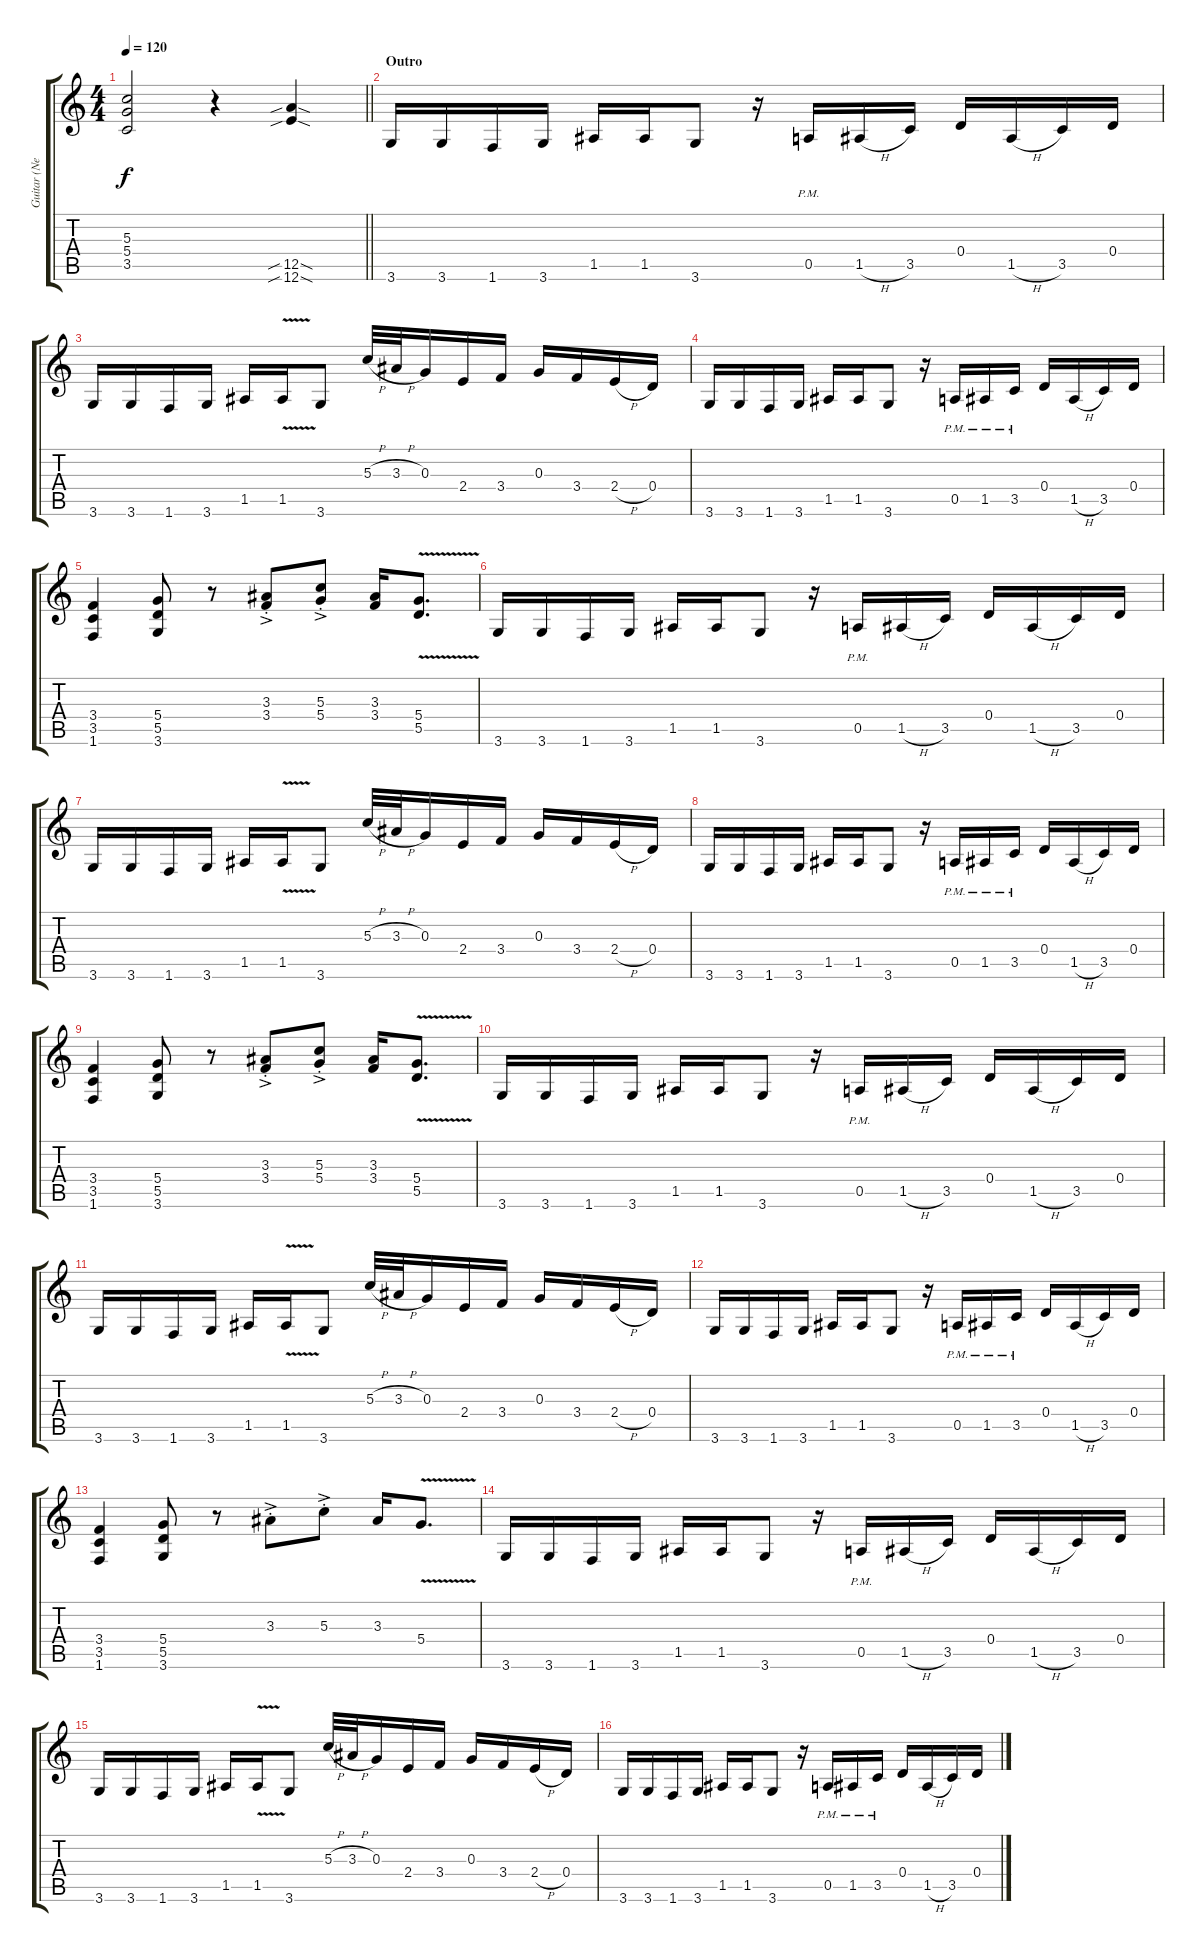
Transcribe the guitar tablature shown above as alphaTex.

\track ("Guitar (Nelson)" "Guitar (Ne") {instrument overdrivenguitar}
\staff {score tabs}
\tuning (E4 B3 G3 D3 A2 E2) {hide}
\ts (4 4)
\tempo 120
\clef g2
\barLineRight lightlight
\ks c
(5.3 5.4 3.5).2{dy f} r.4 (12.5{sib sod} 12.6{sib sod}).4 |
\section ("" "Outro")
3.6.16 3.6.16 1.6.16 3.6.16 1.5.16 1.5.16 3.6.8 r.16 0.5{pm}.16 1.5{h}.16 3.5.16 0.4.16 1.5{h}.16 3.5.16 0.4.16 |
3.6.16 3.6.16 1.6.16 3.6.16 1.5.16 1.5{v}.16 3.6.8 5.3{h}.32 3.3{h}.32 0.3.16 2.4.16 3.4.16 0.3.16 3.4.16 2.4{h}.16 0.4.16 |
3.6.16 3.6.16 1.6.16 3.6.16 1.5.16 1.5.16 3.6.8 r.16 0.5{pm}.16 1.5{pm}.16 3.5{pm}.16 0.4.16 1.5{h}.16 3.5.16 0.4.16 |
(3.4 3.5 1.6).4 (5.4 5.5 3.6).8 r.8 (3.3{ac st} 3.4{ac st}).8 (5.3{ac st} 5.4{ac st}).8 (3.3 3.4).16 (5.4{v} 5.5{v}).8{d} |
3.6.16 3.6.16 1.6.16 3.6.16 1.5.16 1.5.16 3.6.8 r.16 0.5{pm}.16 1.5{h}.16 3.5.16 0.4.16 1.5{h}.16 3.5.16 0.4.16 |
3.6.16 3.6.16 1.6.16 3.6.16 1.5.16 1.5{v}.16 3.6.8 5.3{h}.32 3.3{h}.32 0.3.16 2.4.16 3.4.16 0.3.16 3.4.16 2.4{h}.16 0.4.16 |
3.6.16 3.6.16 1.6.16 3.6.16 1.5.16 1.5.16 3.6.8 r.16 0.5{pm}.16 1.5{pm}.16 3.5{pm}.16 0.4.16 1.5{h}.16 3.5.16 0.4.16 |
(3.4 3.5 1.6).4 (5.4 5.5 3.6).8 r.8 (3.3{ac st} 3.4{ac st}).8 (5.3{ac st} 5.4{ac st}).8 (3.3 3.4).16 (5.4{v} 5.5{v}).8{d} |
3.6.16 3.6.16 1.6.16 3.6.16 1.5.16 1.5.16 3.6.8 r.16 0.5{pm}.16 1.5{h}.16 3.5.16 0.4.16 1.5{h}.16 3.5.16 0.4.16 |
3.6.16 3.6.16 1.6.16 3.6.16 1.5.16 1.5{v}.16 3.6.8 5.3{h}.32 3.3{h}.32 0.3.16 2.4.16 3.4.16 0.3.16 3.4.16 2.4{h}.16 0.4.16 |
3.6.16 3.6.16 1.6.16 3.6.16 1.5.16 1.5.16 3.6.8 r.16 0.5{pm}.16 1.5{pm}.16 3.5{pm}.16 0.4.16 1.5{h}.16 3.5.16 0.4.16 |
(3.4 3.5 1.6).4 (5.4 5.5 3.6).8 r.8 3.3{ac st}.8 5.3{ac st}.8 3.3.16 5.4{v}.8{d} |
3.6.16 3.6.16 1.6.16 3.6.16 1.5.16 1.5.16 3.6.8 r.16 0.5{pm}.16 1.5{h}.16 3.5.16 0.4.16 1.5{h}.16 3.5.16 0.4.16 |
3.6.16 3.6.16 1.6.16 3.6.16 1.5.16 1.5{v}.16 3.6.8 5.3{h}.32 3.3{h}.32 0.3.16 2.4.16 3.4.16 0.3.16 3.4.16 2.4{h}.16 0.4.16 |
3.6.16 3.6.16 1.6.16 3.6.16 1.5.16 1.5.16 3.6.8 r.16 0.5{pm}.16 1.5{pm}.16 3.5{pm}.16 0.4.16 1.5{h}.16 3.5.16 0.4.16
